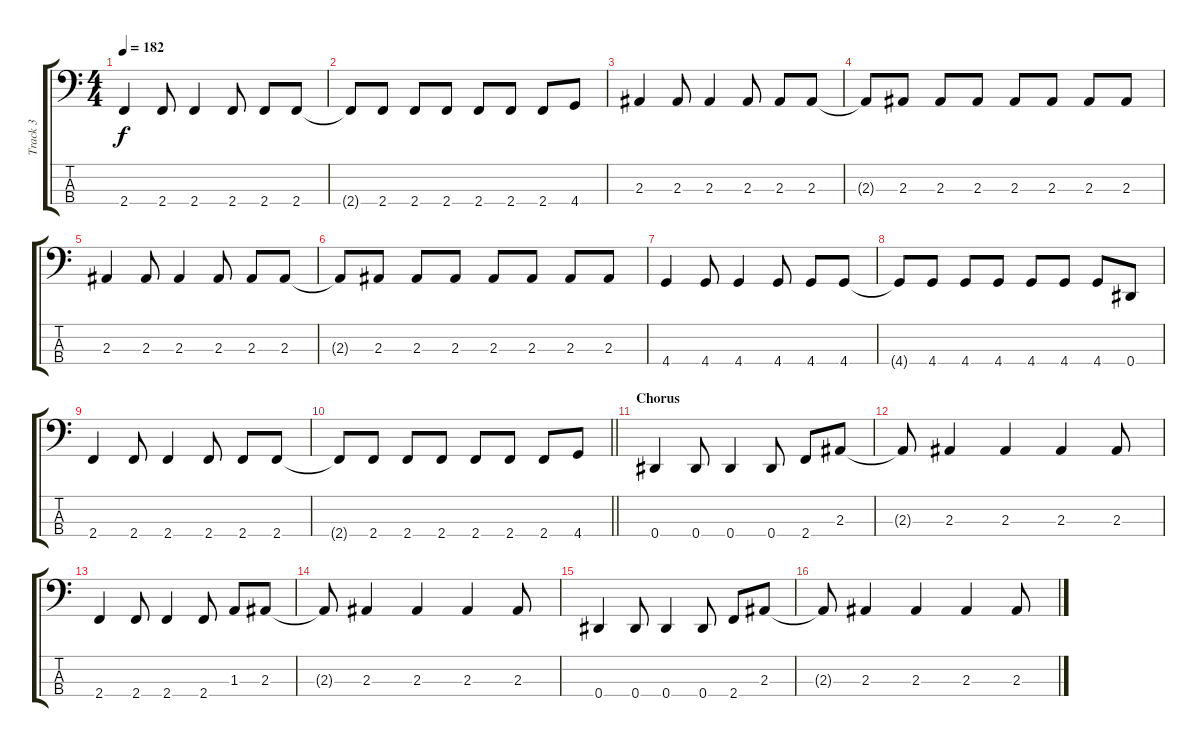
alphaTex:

\track ("Track 3" "Track 3") {instrument electricbassfinger}
\staff {score tabs}
\tuning (Gb2 Db2 Ab1 Eb1) {hide}
\ts (4 4)
\tempo 182
\clef f4
\ks c
2.4.4{dy f} 2.4.8 2.4.4 2.4.8 2.4.8 2.4.8 |
2.4{t}.8 2.4.8 2.4.8 2.4.8 2.4.8 2.4.8 2.4.8 4.4.8 |
2.3.4 2.3.8 2.3.4 2.3.8 2.3.8 2.3.8 |
2.3{t}.8 2.3.8 2.3.8 2.3.8 2.3.8 2.3.8 2.3.8 2.3.8 |
2.3.4 2.3.8 2.3.4 2.3.8 2.3.8 2.3.8 |
2.3{t}.8 2.3.8 2.3.8 2.3.8 2.3.8 2.3.8 2.3.8 2.3.8 |
4.4.4 4.4.8 4.4.4 4.4.8 4.4.8 4.4.8 |
4.4{t}.8 4.4.8 4.4.8 4.4.8 4.4.8 4.4.8 4.4.8 0.4.8 |
2.4.4 2.4.8 2.4.4 2.4.8 2.4.8 2.4.8 |
\barLineRight lightlight
2.4{t}.8 2.4.8 2.4.8 2.4.8 2.4.8 2.4.8 2.4.8 4.4.8 |
\section ("" "Chorus")
0.4.4 0.4.8 0.4.4 0.4.8 2.4.8 2.3.8 |
2.3{t}.8 2.3.4 2.3.4 2.3.4 2.3.8 |
2.4.4 2.4.8 2.4.4 2.4.8 1.3.8 2.3.8 |
2.3{t}.8 2.3.4 2.3.4 2.3.4 2.3.8 |
0.4.4 0.4.8 0.4.4 0.4.8 2.4.8 2.3.8 |
2.3{t}.8 2.3.4 2.3.4 2.3.4 2.3.8
